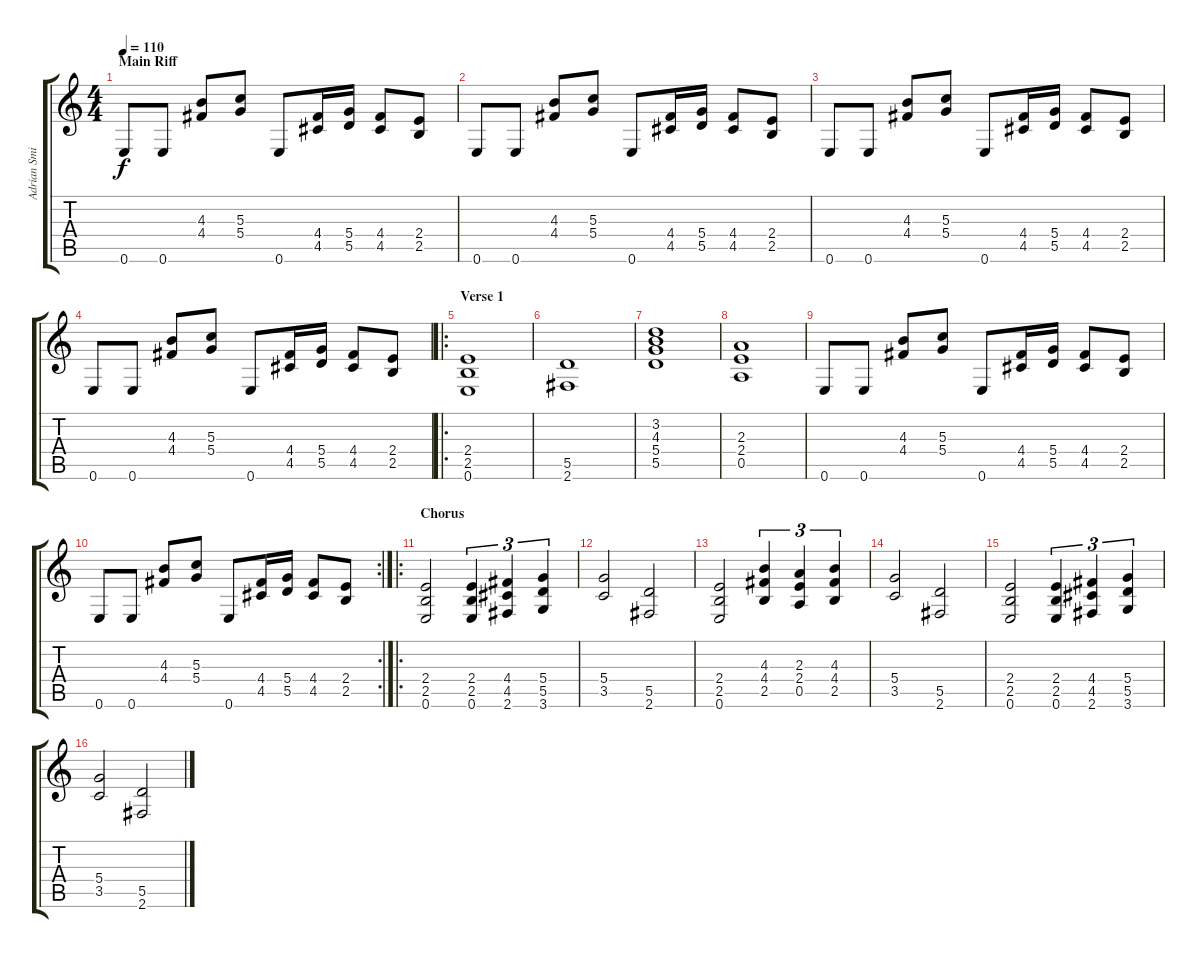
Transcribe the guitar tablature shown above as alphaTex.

\track ("Adrian Smith : (Distortion)" "Adrian Smi") {instrument distortionguitar}
\staff {score tabs}
\tuning (E4 B3 G3 D3 A2 E2) {hide}
\ts (4 4)
\section ("" "Main Riff")
\tempo 110
\clef g2
\ks c
0.6.8{dy f} 0.6.8 (4.3 4.4).8 (5.3 5.4).8 0.6.8 (4.4 4.5).16 (5.4 5.5).16 (4.4 4.5).8 (2.4 2.5).8 |
0.6.8 0.6.8 (4.3 4.4).8 (5.3 5.4).8 0.6.8 (4.4 4.5).16 (5.4 5.5).16 (4.4 4.5).8 (2.4 2.5).8 |
0.6.8 0.6.8 (4.3 4.4).8 (5.3 5.4).8 0.6.8 (4.4 4.5).16 (5.4 5.5).16 (4.4 4.5).8 (2.4 2.5).8 |
0.6.8 0.6.8 (4.3 4.4).8 (5.3 5.4).8 0.6.8 (4.4 4.5).16 (5.4 5.5).16 (4.4 4.5).8 (2.4 2.5).8 |
\ro
\section ("" "Verse 1")
(2.4 2.5 0.6).1 |
(5.5 2.6).1 |
(3.2 4.3 5.4 5.5).1 |
(2.3 2.4 0.5).1 |
0.6.8 0.6.8 (4.3 4.4).8 (5.3 5.4).8 0.6.8 (4.4 4.5).16 (5.4 5.5).16 (4.4 4.5).8 (2.4 2.5).8 |
\rc 2
0.6.8 0.6.8 (4.3 4.4).8 (5.3 5.4).8 0.6.8 (4.4 4.5).16 (5.4 5.5).16 (4.4 4.5).8 (2.4 2.5).8 |
\ro
\section ("" "Chorus")
(2.4 2.5 0.6).2 (2.4 2.5 0.6).4{tu (3 2)} (4.4 4.5 2.6).4{tu (3 2)} (5.4 5.5 3.6).4{tu (3 2)} |
(5.4 3.5).2 (5.5 2.6).2 |
(2.4 2.5 0.6).2 (4.3 4.4 2.5).4{tu (3 2)} (2.3 2.4 0.5).4{tu (3 2)} (4.3 4.4 2.5).4{tu (3 2)} |
(5.4 3.5).2 (5.5 2.6).2 |
(2.4 2.5 0.6).2 (2.4 2.5 0.6).4{tu (3 2)} (4.4 4.5 2.6).4{tu (3 2)} (5.4 5.5 3.6).4{tu (3 2)} |
(5.4 3.5).2 (5.5 2.6).2
